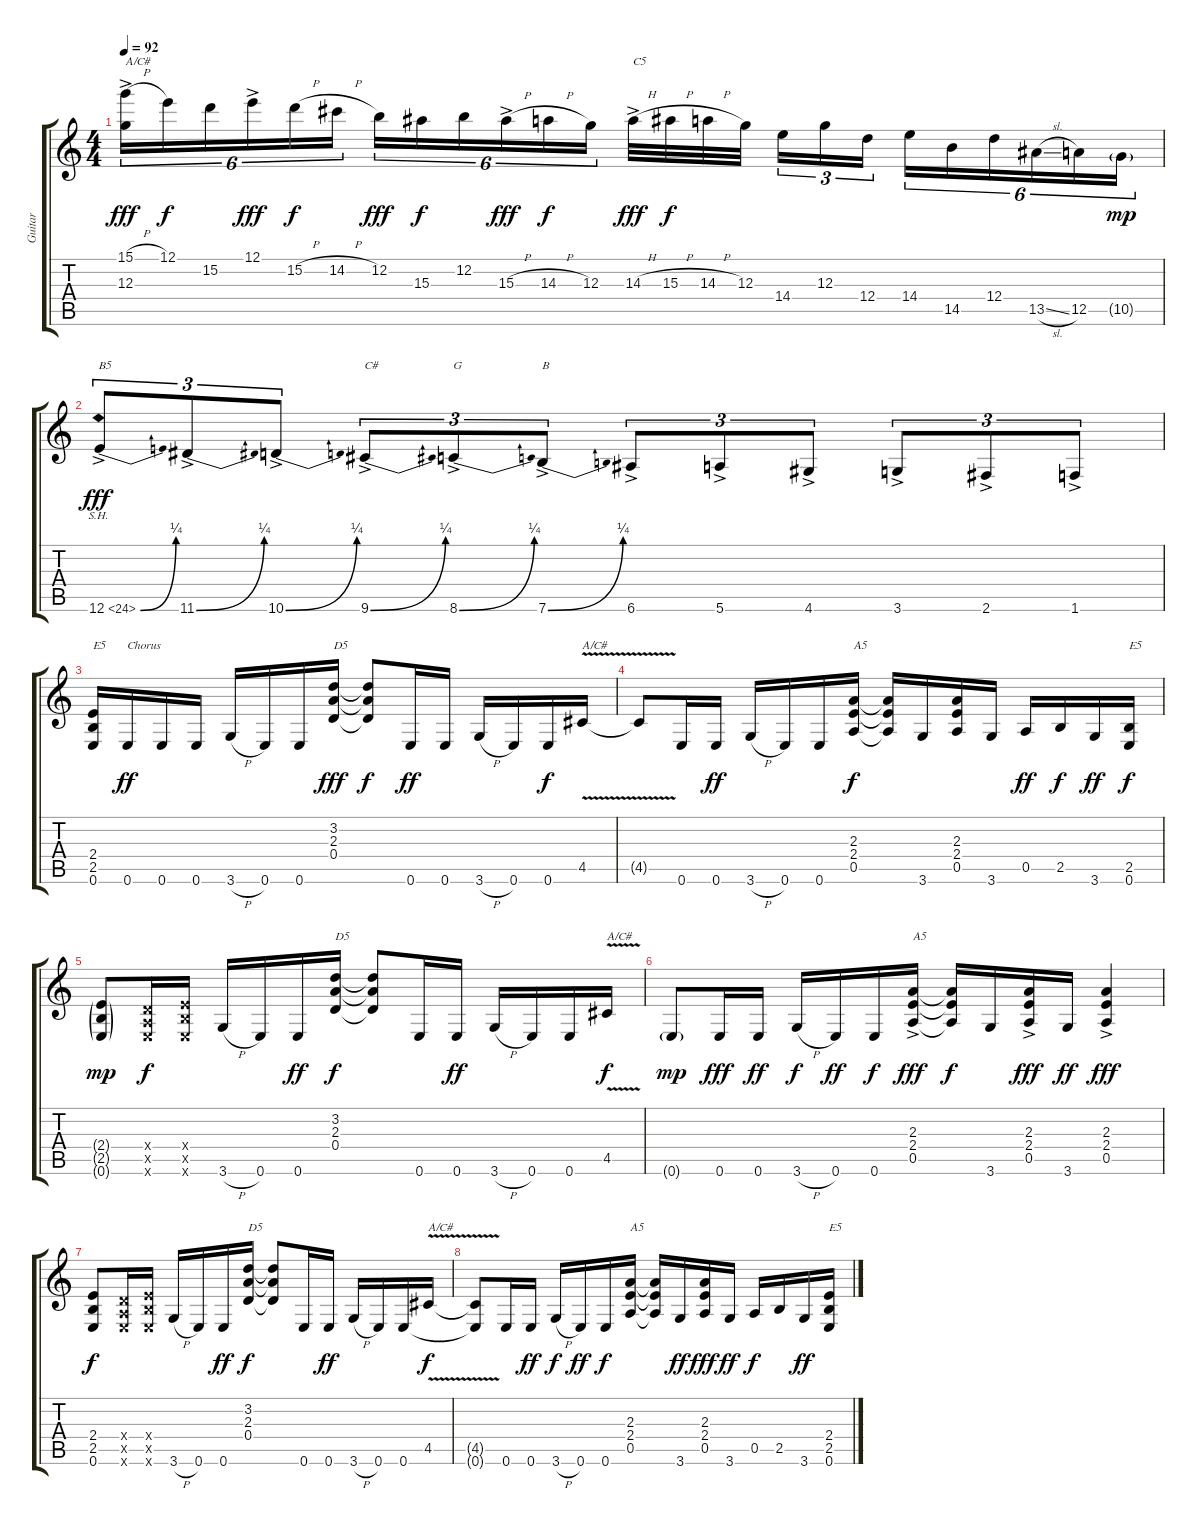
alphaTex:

\track ("Guitar" "Guitar") {instrument overdrivenguitar}
\staff {score tabs}
\tuning (E4 B3 G3 D3 A2 E2) {hide}
\ts (4 4)
\tempo 92
\clef g2
\ks c
(15.1{h ac} 12.3{t}).16{tu (6 4) txt "A/C#" dy fff} 12.1.16{tu (6 4) dy f} 15.2.16{tu (6 4)} 12.1{ac}.16{tu (6 4) dy fff} 15.2{h}.16{tu (6 4) dy f} 14.2{h}.16{tu (6 4)} 12.2.16{tu (6 4) dy fff} 15.3.16{tu (6 4) dy f} 12.2.16{tu (6 4)} 15.3{h ac}.16{tu (6 4) dy fff} 14.3{h}.16{tu (6 4) dy f} 12.3.16{tu (6 4)} 14.3{h ac}.32{txt "C5" dy fff} 15.3{h}.32{dy f} 14.3{h}.32 12.3.32 14.4.16{tu (3 2)} 12.3.16{tu (3 2)} 12.4.16{tu (3 2)} 14.4.16{tu (6 4)} 14.5.16{tu (6 4)} 12.4.16{tu (6 4)} 13.5{sl}.16{tu (6 4)} 12.5.16{tu (6 4)} 10.5{g}.16{tu (6 4) dy mp} |
12.6{be (bend 0 0 60 1) sh 12 ac}.8{tu (3 2) txt "B5" dy fff} 11.6{be (bend 0 0 60 1) ac}.8{tu (3 2)} 10.6{be (bend 0 0 60 1) ac}.8{tu (3 2)} 9.6{be (bend 0 0 60 1) ac}.8{tu (3 2) txt "C#"} 8.6{be (bend 0 0 60 1) ac}.8{tu (3 2) txt "G"} 7.6{be (bend 0 0 60 1) ac}.8{tu (3 2) txt "B"} 6.6{ac}.8{tu (3 2)} 5.6{ac}.8{tu (3 2)} 4.6{ac}.8{tu (3 2)} 3.6{ac}.8{tu (3 2)} 2.6{ac}.8{tu (3 2)} 1.6{ac}.8{tu (3 2)} |
(2.4 2.5 0.6).16{txt "E5"} 0.6.16{txt "Chorus" dy ff} 0.6.16 0.6.16 3.6{h}.16 0.6.16 0.6.16 (3.2 2.3 0.4).16{txt "D5" dy fff} (3.2{t} 2.3{t} 0.4{t}).8{dy f} 0.6.16{dy ff} 0.6.16 3.6{h}.16 0.6.16 0.6.16{dy f} 4.5{v}.16{txt "A/C#"} |
4.5{t}.8 0.6.16 0.6.16{dy ff} 3.6{h}.16 0.6.16 0.6.16 (2.3 2.4 0.5).16{txt "A5" dy f} (2.3{t} 2.4{t} 0.5{t}).16 3.6.16 (2.3 2.4 0.5).16 3.6.16 0.5.16{dy ff} 2.5.16{dy f} 3.6.16{dy ff} (2.5 0.6).16{txt "E5" dy f} |
(2.4{g} 2.5{g} 0.6{g}).8{dy mp} (0.4{x} 0.5{x} 0.6{x}).16{dy f} (2.4{x} 2.5{x} 0.6{x}).16 3.6{h}.16 0.6.16 0.6.16{dy ff} (3.2 2.3 0.4).16{txt "D5" dy f} (3.2{t} 2.3{t} 0.4{t}).8 0.6.16 0.6.16{dy ff} 3.6{h}.16 0.6.16 0.6.16 4.5{v}.16{txt "A/C#" dy f} |
0.6{g}.8{dy mp} 0.6.16{dy fff} 0.6.16{dy ff} 3.6{h}.16{dy f} 0.6.16{dy ff} 0.6.16{dy f} (2.3 2.4 0.5{ac}).16{txt "A5" dy fff} (2.3{t} 2.4{t} 0.5{t}).16{dy f} 3.6.16 (2.3 2.4 0.5{ac}).16{dy fff} 3.6.16{dy ff} (2.3 2.4 0.5{ac}).4{dy fff} |
(2.4 2.5 0.6).8{dy f} (0.4{x} 0.5{x} 0.6{x}).16 (2.4{x} 2.5{x} 0.6{x}).16 3.6{h}.16 0.6.16 0.6.16{dy ff} (3.2 2.3 0.4).16{txt "D5" dy f} (3.2{t} 2.3{t} 0.4{t}).8 0.6.16 0.6.16{dy ff} 3.6{h}.16 0.6.16 0.6.16 4.5{v}.16{txt "A/C#" dy f} |
(4.5{t} 0.6{t}).8 0.6.16 0.6.16{dy ff} 3.6{h}.16{dy f} 0.6.16{dy ff} 0.6.16{dy f} (2.3 2.4 0.5).16{txt "A5"} (2.3{t} 2.4{t} 0.5{t}).16 3.6.16{dy ff} (2.3 2.4 0.5).16{dy fff} 3.6.16{dy ff} 0.5.16{dy f} 2.5.16 3.6.16{dy ff} (2.4{h} 2.5{h} 0.6{h}).16{txt "E5"}
